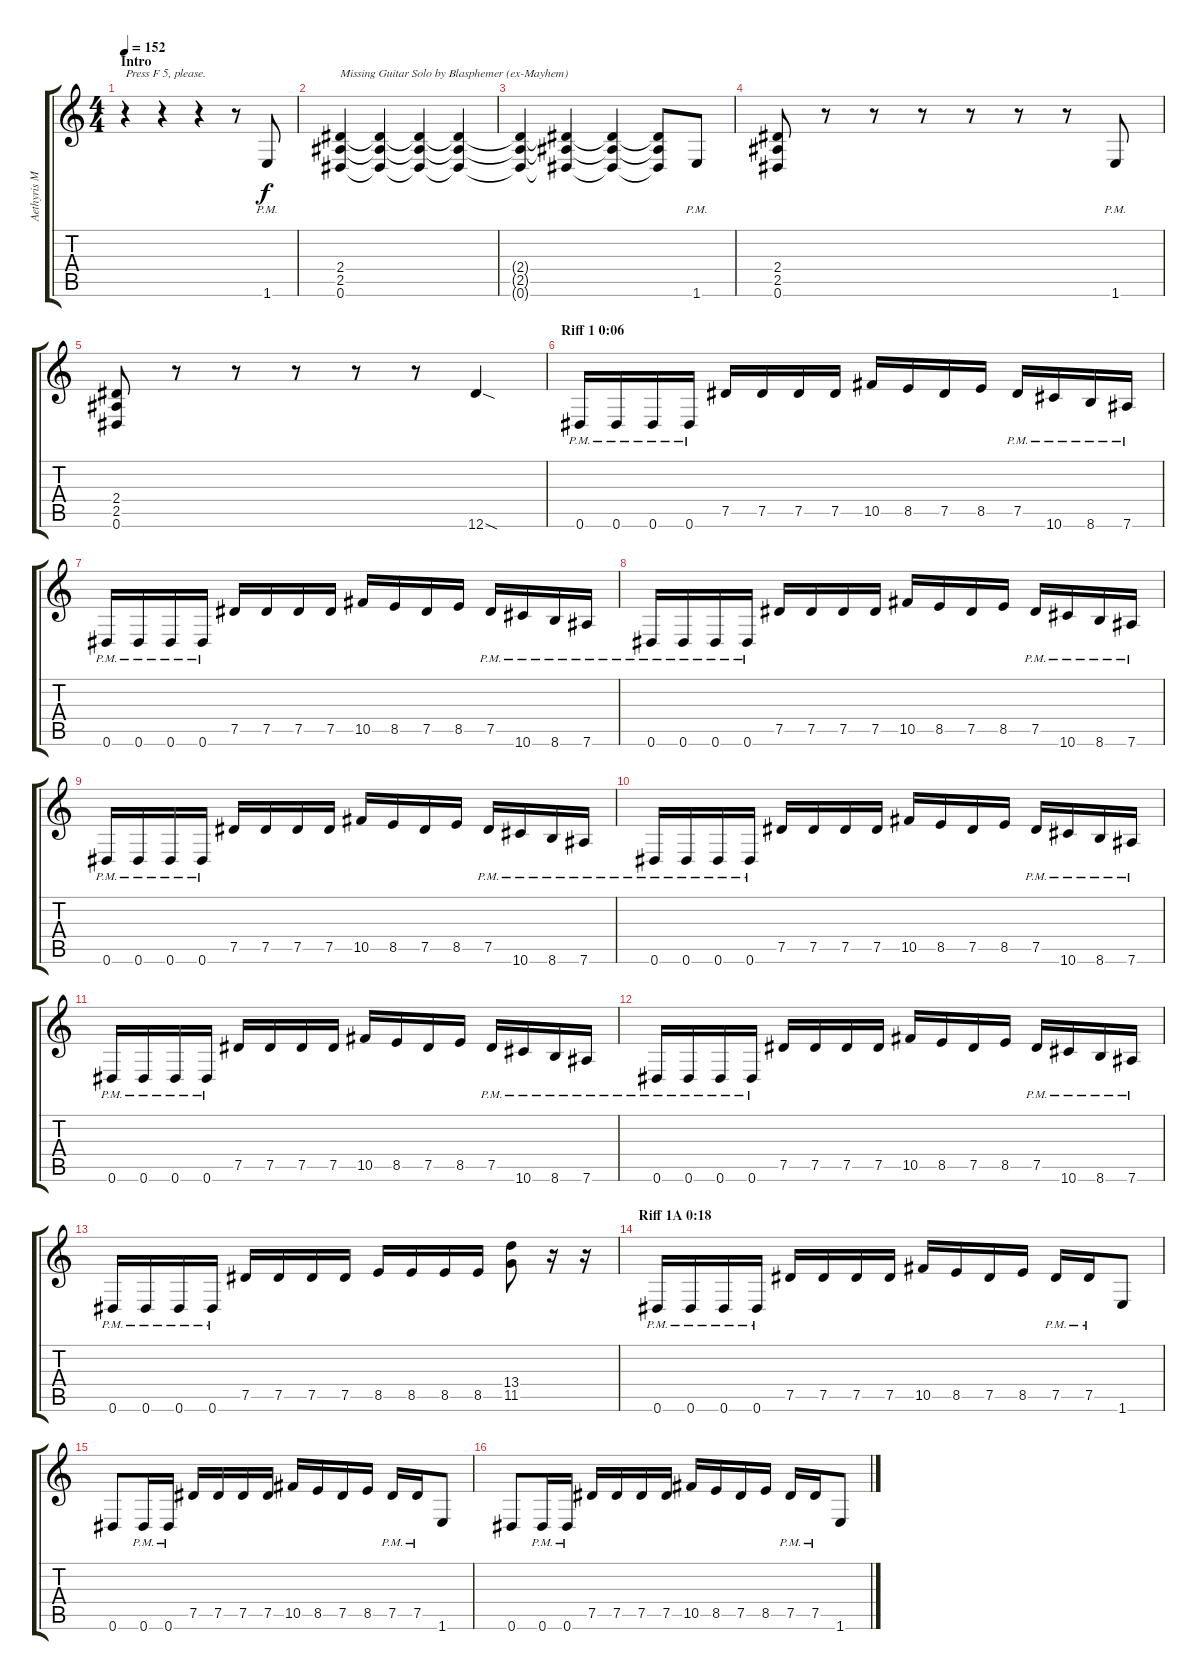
\track ("Aethyris MacKay/Zawicizuz(Rhythm Guitar)" "Aethyris M") {instrument distortionguitar}
\staff {score tabs}
\tuning (Eb4 Bb3 Gb3 Db3 Ab2 Eb2) {hide}
\ts (4 4)
\section ("" "Intro")
\tempo 152
\clef g2
\ks c
r.4{txt "Press F 5, please." dy f instrument distortionguitar} r.4 r.4 r.8 1.6{pm}.8 |
(2.4 2.5 0.6).4{txt "Missing Guitar Solo by Blasphemer (ex-Mayhem)"} (2.4{t} 2.5{t} 0.6{t}).4 (2.4{t} 2.5{t} 0.6{t}).4 (2.4{t} 2.5{t} 0.6{t}).4 |
(2.4{t} 2.5{t} 0.6{t}).4 (2.4{t} 2.5{t} 0.6{t}).4 (2.4{t} 2.5{t} 0.6{t}).4 (2.4{t} 2.5{t} 0.6{t}).8 1.6{pm}.8 |
(2.4 2.5 0.6).8 r.8 r.8 r.8 r.8 r.8 r.8 1.6{pm}.8 |
(2.4 2.5 0.6).8 r.8 r.8 r.8 r.8 r.8 12.6{sod}.4 |
\section ("" "Riff 1 0:06")
0.6{pm}.16 0.6{pm}.16 0.6{pm}.16 0.6{pm}.16 7.5.16 7.5.16 7.5.16 7.5.16 10.5.16 8.5.16 7.5.16 8.5.16 7.5{pm}.16 10.6{pm}.16 8.6{pm}.16 7.6{pm}.16 |
0.6{pm}.16 0.6{pm}.16 0.6{pm}.16 0.6{pm}.16 7.5.16 7.5.16 7.5.16 7.5.16 10.5.16 8.5.16 7.5.16 8.5.16 7.5{pm}.16 10.6{pm}.16 8.6{pm}.16 7.6{pm}.16 |
0.6{pm}.16 0.6{pm}.16 0.6{pm}.16 0.6{pm}.16 7.5.16 7.5.16 7.5.16 7.5.16 10.5.16 8.5.16 7.5.16 8.5.16 7.5{pm}.16 10.6{pm}.16 8.6{pm}.16 7.6{pm}.16 |
0.6{pm}.16 0.6{pm}.16 0.6{pm}.16 0.6{pm}.16 7.5.16 7.5.16 7.5.16 7.5.16 10.5.16 8.5.16 7.5.16 8.5.16 7.5{pm}.16 10.6{pm}.16 8.6{pm}.16 7.6{pm}.16 |
0.6{pm}.16 0.6{pm}.16 0.6{pm}.16 0.6{pm}.16 7.5.16 7.5.16 7.5.16 7.5.16 10.5.16 8.5.16 7.5.16 8.5.16 7.5{pm}.16 10.6{pm}.16 8.6{pm}.16 7.6{pm}.16 |
0.6{pm}.16 0.6{pm}.16 0.6{pm}.16 0.6{pm}.16 7.5.16 7.5.16 7.5.16 7.5.16 10.5.16 8.5.16 7.5.16 8.5.16 7.5{pm}.16 10.6{pm}.16 8.6{pm}.16 7.6{pm}.16 |
0.6{pm}.16 0.6{pm}.16 0.6{pm}.16 0.6{pm}.16 7.5.16 7.5.16 7.5.16 7.5.16 10.5.16 8.5.16 7.5.16 8.5.16 7.5{pm}.16 10.6{pm}.16 8.6{pm}.16 7.6{pm}.16 |
0.6{pm}.16 0.6{pm}.16 0.6{pm}.16 0.6{pm}.16 7.5.16 7.5.16 7.5.16 7.5.16 8.5.16 8.5.16 8.5.16 8.5.16 (13.4 11.5).8 r.16 r.16 |
\section ("" "Riff 1A 0:18")
0.6{pm}.16 0.6{pm}.16 0.6{pm}.16 0.6{pm}.16 7.5.16 7.5.16 7.5.16 7.5.16 10.5.16 8.5.16 7.5.16 8.5.16 7.5{pm}.16 7.5{pm}.16 1.6.8 |
0.6.8 0.6{pm}.16 0.6{pm}.16 7.5.16 7.5.16 7.5.16 7.5.16 10.5.16 8.5.16 7.5.16 8.5.16 7.5{pm}.16 7.5{pm}.16 1.6.8 |
0.6.8 0.6{pm}.16 0.6{pm}.16 7.5.16 7.5.16 7.5.16 7.5.16 10.5.16 8.5.16 7.5.16 8.5.16 7.5{pm}.16 7.5{pm}.16 1.6.8
